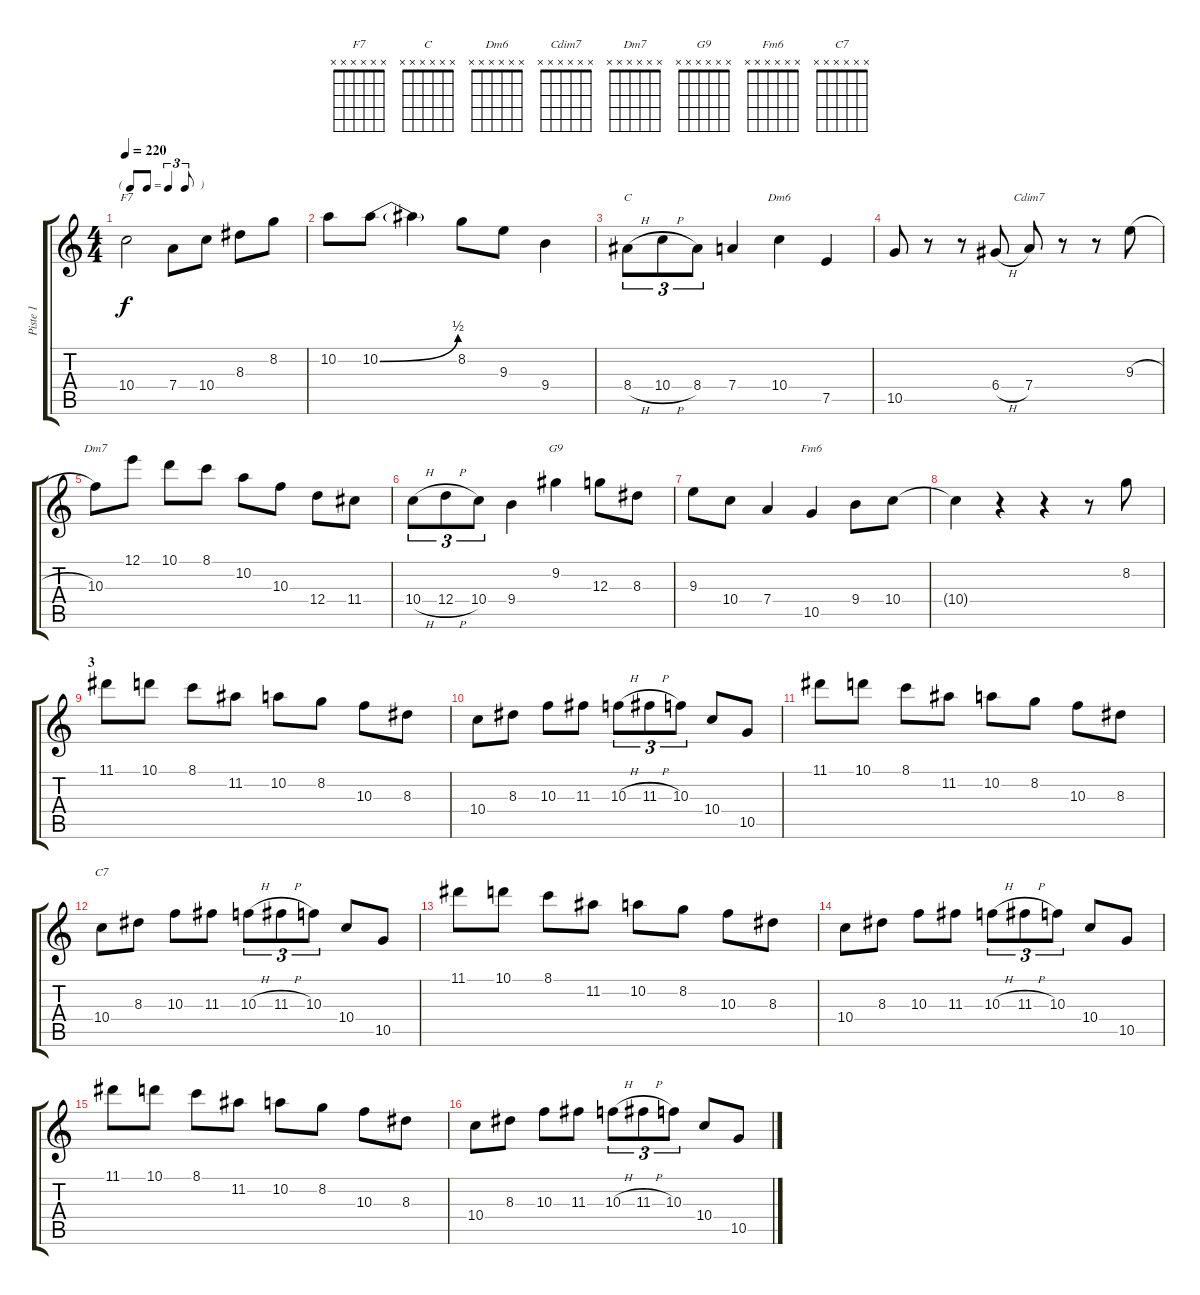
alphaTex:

\track ("Piste 1" "Piste 1") {instrument acousticguitarsteel}
\staff {score tabs}
\tuning (E4 B3 G3 D3 A2 E2) {hide}
\chord ("F7" x x x x x x) {firstfret 0}
\chord ("C" x x x x x x) {firstfret 0}
\chord ("Dm6" x x x x x x) {firstfret 0}
\chord ("Cdim7" x x x x x x) {firstfret 0}
\chord ("Dm7" x x x x x x) {firstfret 0}
\chord ("G9" x x x x x x) {firstfret 0}
\chord ("Fm6" x x x x x x) {firstfret 0}
\chord ("C7" x x x x x x) {firstfret 0}
\ts (4 4)
\tf triplet8th
\tempo 220
\clef g2
\ks c
10.4.2{ch "F7" dy f} 7.4.8 10.4.8 8.3.8 8.2.8 |
10.2.8 10.2{be (bend 0 0 60 2)}.8 10.2{t}.4 8.2.8 9.3.8 9.4.4 |
8.4{h}.8{tu (3 2) ch "C"} 10.4{h}.8{tu (3 2)} 8.4.8{tu (3 2)} 7.4.4 10.4.4{ch "Dm6"} 7.5.4 |
10.5.8 r.8 r.8 6.4{h}.8 7.4.8{ch "Cdim7"} r.8 r.8 9.3{h}.8 |
10.3.8{ch "Dm7"} 12.1.8 10.1.8 8.1.8 10.2.8 10.3.8 12.4.8 11.4.8 |
10.4{h}.8{tu (3 2)} 12.4{h}.8{tu (3 2)} 10.4.8{tu (3 2)} 9.4.4 9.2.4{ch "G9"} 12.3.8 8.3.8 |
9.3.8 10.4.8 7.4.4 10.5.4{ch "Fm6"} 9.4.8 10.4.8 |
10.4{t}.4 r.4 r.4 r.8 8.2.8 |
\section ("" "3")
11.1.8 10.1.8 8.1.8 11.2.8 10.2.8 8.2.8 10.3.8 8.3.8 |
10.4.8 8.3.8 10.3.8 11.3.8 10.3{h}.8{tu (3 2)} 11.3{h}.8{tu (3 2)} 10.3.8{tu (3 2)} 10.4.8 10.5.8 |
11.1.8 10.1.8 8.1.8 11.2.8 10.2.8 8.2.8 10.3.8 8.3.8 |
10.4.8{ch "C7"} 8.3.8 10.3.8 11.3.8 10.3{h}.8{tu (3 2)} 11.3{h}.8{tu (3 2)} 10.3.8{tu (3 2)} 10.4.8 10.5.8 |
11.1.8 10.1.8 8.1.8 11.2.8 10.2.8 8.2.8 10.3.8 8.3.8 |
10.4.8 8.3.8 10.3.8 11.3.8 10.3{h}.8{tu (3 2)} 11.3{h}.8{tu (3 2)} 10.3.8{tu (3 2)} 10.4.8 10.5.8 |
11.1.8 10.1.8 8.1.8 11.2.8 10.2.8 8.2.8 10.3.8 8.3.8 |
10.4.8 8.3.8 10.3.8 11.3.8 10.3{h}.8{tu (3 2)} 11.3{h}.8{tu (3 2)} 10.3.8{tu (3 2)} 10.4.8 10.5.8
